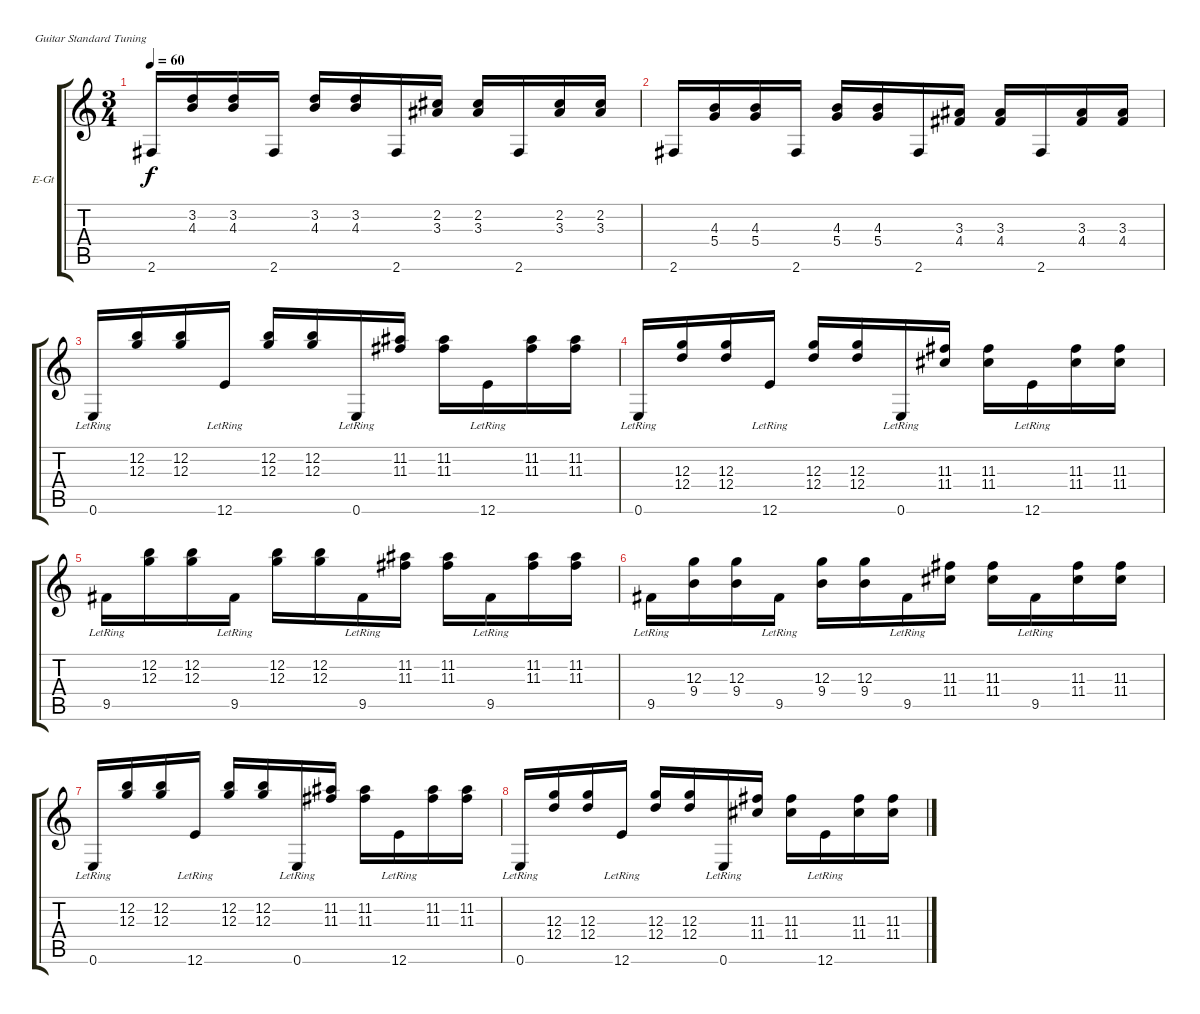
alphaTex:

\defaultSystemsLayout 4
\bracketExtendMode groupsimilarinstruments
\firstSystemTrackNameOrientation horizontal
\otherSystemsTrackNameOrientation horizontal
\track ("Electric Guitar" "E-Gt") {instrument electricguitarclean}
\staff {score tabs}
\tuning (E4 B3 G3 D3 A2 E2)
\ts (3 4)
\tempo 60
\clef g2
\ks c
2.6.16{dy f} (3.2 4.3).16 (3.2 4.3).16 2.6.16 (3.2 4.3).16 (3.2 4.3).16 2.6.16 (2.2 3.3).16 (2.2 3.3).16 2.6.16 (2.2 3.3).16 (2.2 3.3).16 |
2.6.16 (4.3 5.4).16 (4.3 5.4).16 2.6.16 (4.3 5.4).16 (4.3 5.4).16 2.6.16 (3.3 4.4).16 (3.3 4.4).16 2.6.16 (3.3 4.4).16 (3.3 4.4).16 |
0.6{lr}.16 (12.2 12.3).16 (12.2 12.3).16 12.6{lr}.16 (12.2 12.3).16 (12.2 12.3).16 0.6{lr}.16 (11.2 11.3).16 (11.2 11.3).16 12.6{lr}.16 (11.2 11.3).16 (11.2 11.3).16 |
0.6{lr}.16 (12.3 12.4).16 (12.3 12.4).16 12.6{lr}.16 (12.3 12.4).16 (12.3 12.4).16 0.6{lr}.16 (11.3 11.4).16 (11.3 11.4).16 12.6{lr}.16 (11.3 11.4).16 (11.3 11.4).16 |
9.5{lr}.16 (12.2 12.3).16 (12.2 12.3).16 9.5{lr}.16 (12.2 12.3).16 (12.2 12.3).16 9.5{lr}.16 (11.2 11.3).16 (11.2 11.3).16 9.5{lr}.16 (11.2 11.3).16 (11.2 11.3).16 |
9.5{lr}.16 (12.3 9.4).16 (12.3 9.4).16 9.5{lr}.16 (12.3 9.4).16 (12.3 9.4).16 9.5{lr}.16 (11.3 11.4).16 (11.3 11.4).16 9.5{lr}.16 (11.3 11.4).16 (11.3 11.4).16 |
0.6{lr}.16 (12.2 12.3).16 (12.2 12.3).16 12.6{lr}.16 (12.2 12.3).16 (12.2 12.3).16 0.6{lr}.16 (11.2 11.3).16 (11.2 11.3).16 12.6{lr}.16 (11.2 11.3).16 (11.2 11.3).16 |
0.6{lr}.16 (12.3 12.4).16 (12.3 12.4).16 12.6{lr}.16 (12.3 12.4).16 (12.3 12.4).16 0.6{lr}.16 (11.3 11.4).16 (11.3 11.4).16 12.6{lr}.16 (11.3 11.4).16 (11.3 11.4).16
